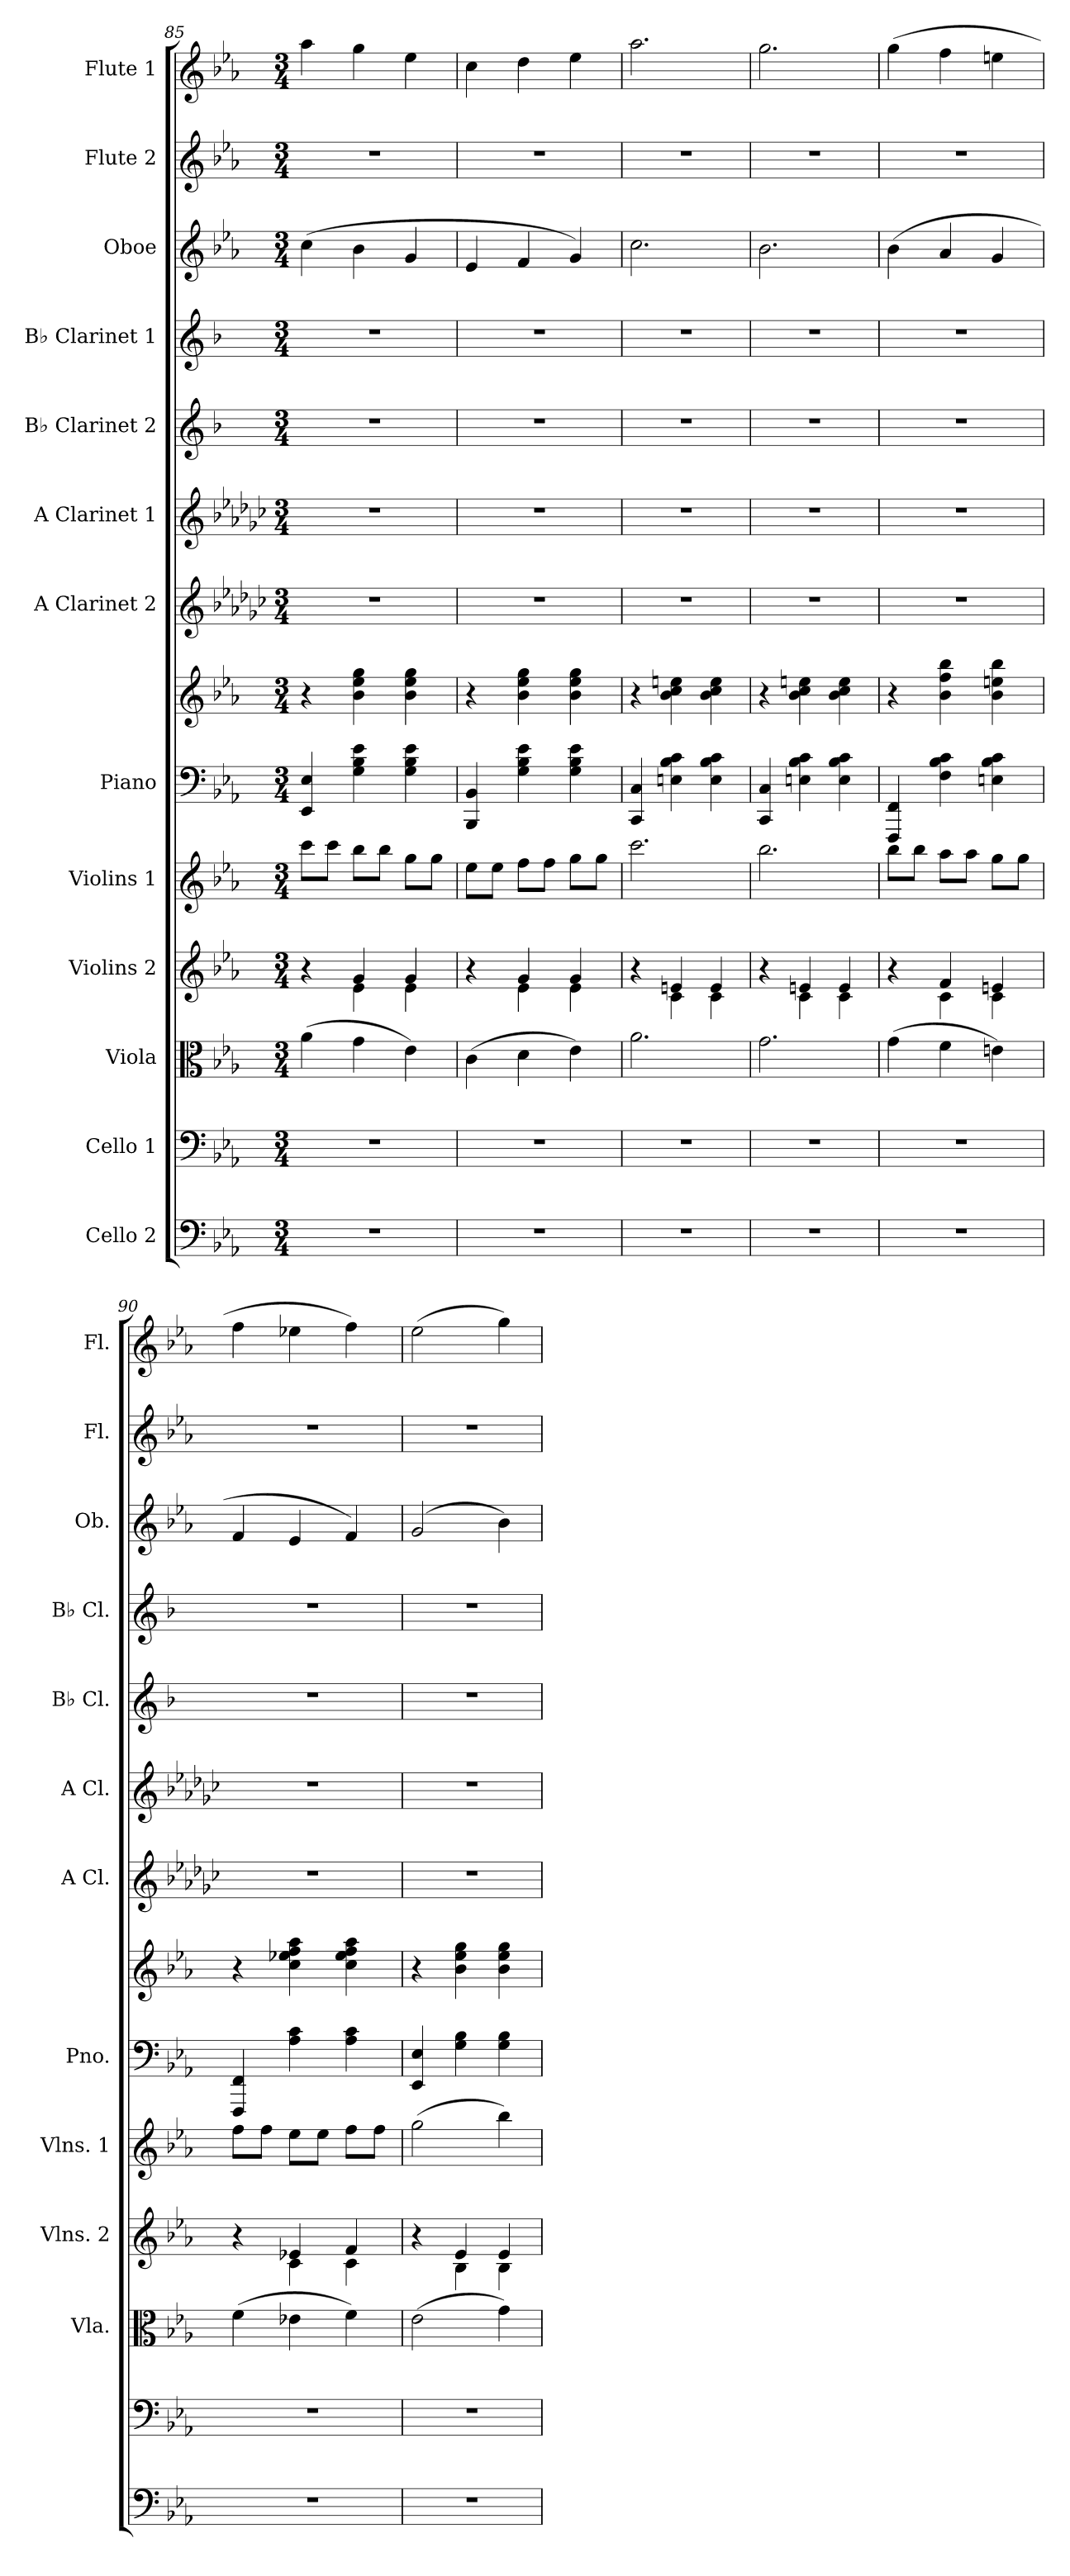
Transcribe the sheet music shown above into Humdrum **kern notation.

**kern	**kern	**kern	**kern	**kern	**kern	**kern	**kern	**kern	**kern	**kern	**kern	**kern	**kern
*part13	*part12	*part11	*part10	*part9	*part8	*part8	*part7	*part6	*part5	*part4	*part3	*part2	*part1
*staff14	*staff13	*staff12	*staff11	*staff10	*staff9	*staff8	*staff7	*staff6	*staff5	*staff4	*staff3	*staff2	*staff1
*I"Cello 2	*I"Cello 1	*I"Viola	*I"Violins 2	*I"Violins 1	*I"Piano	*	*I"A Clarinet 2	*I"A Clarinet 1	*I"B♭ Clarinet 2	*I"B♭ Clarinet 1	*I"Oboe	*I"Flute 2	*I"Flute 1
*	*	*I'Vla.	*I'Vlns. 2	*I'Vlns. 1	*I'Pno.	*	*I'A Cl.	*I'A Cl.	*I'B♭ Cl.	*I'B♭ Cl.	*I'Ob.	*I'Fl.	*I'Fl.
!!LO:PB:g=z
*clefF4	*clefF4	*clefC3	*clefG2	*clefG2	*clefF4	*clefG2	*clefG2	*clefG2	*clefG2	*clefG2	*clefG2	*clefG2	*clefG2
*	*	*	*	*	*	*	*ITrd2c3	*ITrd2c3	*ITrd1c2	*ITrd1c2	*	*	*
*k[b-e-a-]	*k[b-e-a-]	*k[b-e-a-]	*k[b-e-a-]	*k[b-e-a-]	*k[b-e-a-]	*k[b-e-a-]	*k[b-e-a-]	*k[b-e-a-]	*k[b-e-a-]	*k[b-e-a-]	*k[b-e-a-]	*k[b-e-a-]	*k[b-e-a-]
*E-:	*E-:	*E-:	*E-:	*E-:	*E-:	*E-:	*E-:	*E-:	*E-:	*E-:	*E-:	*E-:	*E-:
*M3/4	*M3/4	*M3/4	*M3/4	*M3/4	*M3/4	*M3/4	*M3/4	*M3/4	*M3/4	*M3/4	*M3/4	*M3/4	*M3/4
=85	=85	=85	=85	=85	=85	=85	=85	=85	=85	=85	=85	=85	=85
*	*	*	*^	*	*	*	*	*	*	*	*	*	*
2.r	2.r	(4a-\	4r	4ryy	8ccc\L	4EE-/ 4E-/	4r	2.r	2.r	2.r	2.r	(4cc\	2.r	4aa-\
.	.	.	.	.	8ccc\J	.	.	.	.	.	.	.	.	.
.	.	4g\	4g/	4e-\	8bb-\L	4G\ 4B-\ 4e-\	4b-\ 4ee-\ 4gg\	.	.	.	.	4b-\	.	4gg\
.	.	.	.	.	8bb-\J	.	.	.	.	.	.	.	.	.
.	.	4e-\)	4g/	4e-\	8gg\L	4G\ 4B-\ 4e-\	4b-\ 4ee-\ 4gg\	.	.	.	.	4g/	.	4ee-\
.	.	.	.	.	8gg\J	.	.	.	.	.	.	.	.	.
=86	=86	=86	=86	=86	=86	=86	=86	=86	=86	=86	=86	=86	=86	=86
2.r	2.r	(4c\	4r	4ryy	8ee-\L	4BBB-/ 4BB-/	4r	2.r	2.r	2.r	2.r	4e-/	2.r	4cc\
.	.	.	.	.	8ee-\J	.	.	.	.	.	.	.	.	.
.	.	4d\	4g/	4e-\	8ff\L	4G\ 4B-\ 4e-\	4b-\ 4ee-\ 4gg\	.	.	.	.	4f/	.	4dd\
.	.	.	.	.	8ff\J	.	.	.	.	.	.	.	.	.
.	.	4e-\)	4g/	4e-\	8gg\L	4G\ 4B-\ 4e-\	4b-\ 4ee-\ 4gg\	.	.	.	.	4g/)	.	4ee-\
.	.	.	.	.	8gg\J	.	.	.	.	.	.	.	.	.
=87	=87	=87	=87	=87	=87	=87	=87	=87	=87	=87	=87	=87	=87	=87
2.r	2.r	2.a-\	4r	4ryy	2.ccc\	4CC/ 4C/	4r	2.r	2.r	2.r	2.r	2.cc\	2.r	2.aa-\
.	.	.	4en/	4c\	.	4En\ 4B-\ 4c\	4b-\ 4cc\ 4een\	.	.	.	.	.	.	.
.	.	.	4e/	4c\	.	4E\ 4B-\ 4c\	4b-\ 4cc\ 4ee\	.	.	.	.	.	.	.
=88	=88	=88	=88	=88	=88	=88	=88	=88	=88	=88	=88	=88	=88	=88
2.r	2.r	2.g\	4r	4ryy	2.bb-\	4CC/ 4C/	4r	2.r	2.r	2.r	2.r	2.b-\	2.r	2.gg\
.	.	.	4en/	4c\	.	4En\ 4B-\ 4c\	4b-\ 4cc\ 4een\	.	.	.	.	.	.	.
.	.	.	4e/	4c\	.	4E\ 4B-\ 4c\	4b-\ 4cc\ 4ee\	.	.	.	.	.	.	.
=89	=89	=89	=89	=89	=89	=89	=89	=89	=89	=89	=89	=89	=89	=89
2.r	2.r	(4g\	4r	4ryy	8bb-\L	4FFF/ 4FF/	4r	2.r	2.r	2.r	2.r	(4b-\	2.r	(4gg\
.	.	.	.	.	8bb-\J	.	.	.	.	.	.	.	.	.
.	.	4f\	4f/	4c\	8aa-\L	4F\ 4B-\ 4c\	4b-\ 4ff\ 4bb-\	.	.	.	.	4a-/	.	4ff\
.	.	.	.	.	8aa-\J	.	.	.	.	.	.	.	.	.
.	.	4en\)	4en/	4c\	8gg\L	4En\ 4B-\ 4c\	4b-\ 4een\ 4bb-\	.	.	.	.	4g/	.	4een\
.	.	.	.	.	8gg\J	.	.	.	.	.	.	.	.	.
=90	=90	=90	=90	=90	=90	=90	=90	=90	=90	=90	=90	=90	=90	=90
2.r	2.r	(4f\	4r	4ryy	8ff\L	4FFF/ 4FF/	4r	2.r	2.r	2.r	2.r	4f/	2.r	4ff\
.	.	.	.	.	8ff\J	.	.	.	.	.	.	.	.	.
.	.	4e-X\	4e-X/	4c\	8ee-\L	4A-\ 4c\	4cc\ 4ee-X\ 4ff\ 4aa-\	.	.	.	.	4e-/	.	4ee-X\
.	.	.	.	.	8ee-\J	.	.	.	.	.	.	.	.	.
.	.	4f\)	4f/	4c\	8ff\L	4A-\ 4c\	4cc\ 4ee-\ 4ff\ 4aa-\	.	.	.	.	4f/)	.	4ff\)
.	.	.	.	.	8ff\J	.	.	.	.	.	.	.	.	.
!!LO:PB:g=z
=91	=91	=91	=91	=91	=91	=91	=91	=91	=91	=91	=91	=91	=91	=91
2.r	2.r	(2e-\	4r	4ryy	(2gg\	4EE-/ 4E-/	4r	2.r	2.r	2.r	2.r	(2g/	2.r	(2ee-\
.	.	.	4e-/	4B-\	.	4G\ 4B-\	4b-\ 4ee-\ 4gg\	.	.	.	.	.	.	.
.	.	4g\)	4e-/	4B-\	4bb-\)	4G\ 4B-\	4b-\ 4ee-\ 4gg\	.	.	.	.	4b-\)	.	4gg\)
*	*	*	*v	*v	*	*	*	*	*	*	*	*	*	*
=	=	=	=	=	=	=	=	=	=	=	=	=	=
*-	*-	*-	*-	*-	*-	*-	*-	*-	*-	*-	*-	*-	*-
